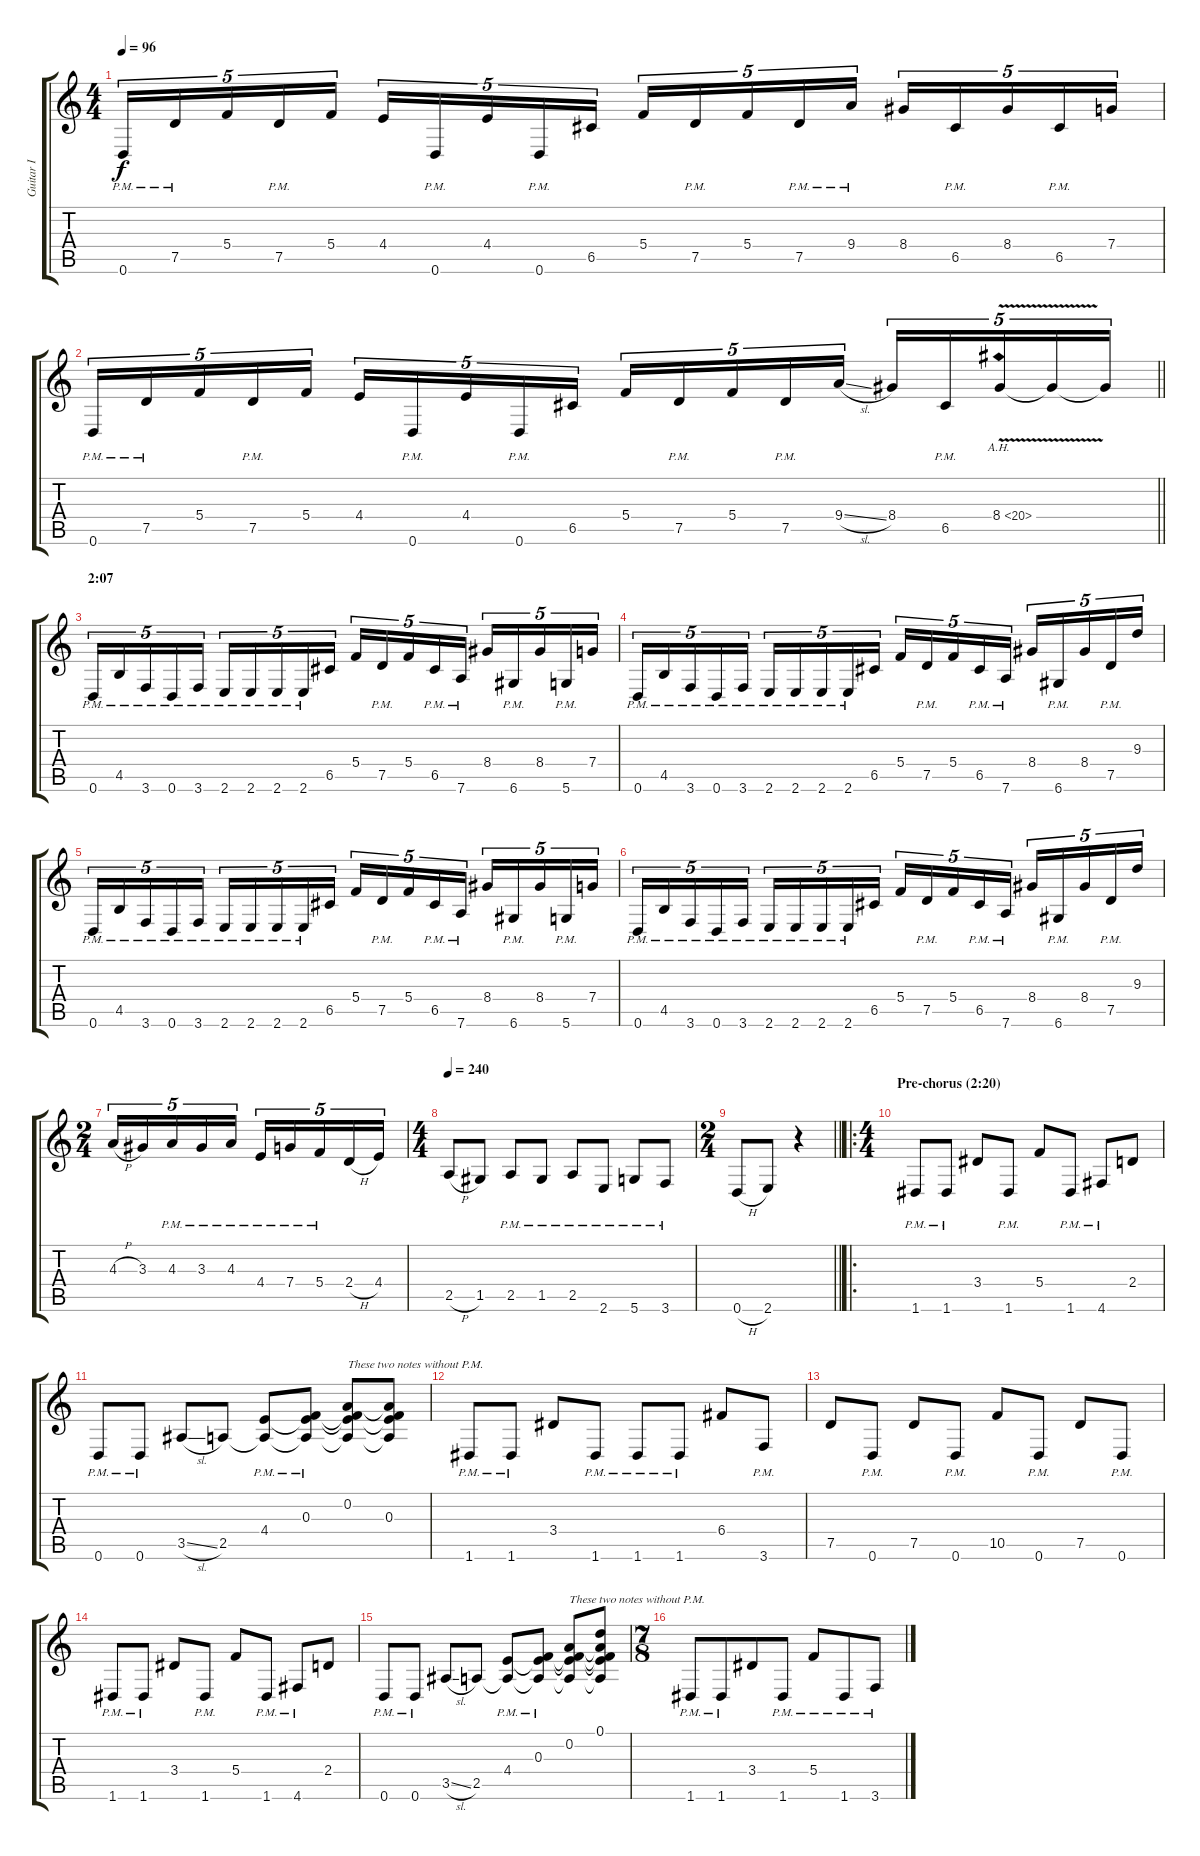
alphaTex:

\track ("Guitar I" "Guitar I") {instrument overdrivenguitar}
\staff {score tabs}
\tuning (D4 A3 F3 C3 G2 D2) {hide}
\ts (4 4)
\tempo 96
\clef g2
\ks c
0.6{pm}.16{tu (5 4) dy f} 7.5{pm}.16{tu (5 4)} 5.4.16{tu (5 4)} 7.5{pm}.16{tu (5 4)} 5.4.16{tu (5 4)} 4.4.16{tu (5 4)} 0.6{pm}.16{tu (5 4)} 4.4.16{tu (5 4)} 0.6{pm}.16{tu (5 4)} 6.5.16{tu (5 4)} 5.4.16{tu (5 4)} 7.5{pm}.16{tu (5 4)} 5.4.16{tu (5 4)} 7.5{pm}.16{tu (5 4)} 9.4{pm}.16{tu (5 4)} 8.4.16{tu (5 4)} 6.5{pm}.16{tu (5 4)} 8.4.16{tu (5 4)} 6.5{pm}.16{tu (5 4)} 7.4.16{tu (5 4)} |
\barLineRight lightlight
0.6{pm}.16{tu (5 4)} 7.5{pm}.16{tu (5 4)} 5.4.16{tu (5 4)} 7.5{pm}.16{tu (5 4)} 5.4.16{tu (5 4)} 4.4.16{tu (5 4)} 0.6{pm}.16{tu (5 4)} 4.4.16{tu (5 4)} 0.6{pm}.16{tu (5 4)} 6.5.16{tu (5 4)} 5.4.16{tu (5 4)} 7.5{pm}.16{tu (5 4)} 5.4.16{tu (5 4)} 7.5{pm}.16{tu (5 4)} 9.4{sl}.16{tu (5 4)} 8.4.16{tu (5 4)} 6.5{pm}.16{tu (5 4)} 8.4{ah 12 v}.16{tu (5 4)} 8.4{t}.16{tu (5 4)} 8.4{t}.16{tu (5 4)} |
\section ("" "2:07")
0.6{pm}.16{tu (5 4)} 4.5{pm}.16{tu (5 4)} 3.6{pm}.16{tu (5 4)} 0.6{pm}.16{tu (5 4)} 3.6{pm}.16{tu (5 4)} 2.6{pm}.16{tu (5 4)} 2.6{pm}.16{tu (5 4)} 2.6{pm}.16{tu (5 4)} 2.6{pm}.16{tu (5 4)} 6.5.16{tu (5 4)} 5.4.16{tu (5 4)} 7.5{pm}.16{tu (5 4)} 5.4.16{tu (5 4)} 6.5{pm}.16{tu (5 4)} 7.6{pm}.16{tu (5 4)} 8.4.16{tu (5 4)} 6.6{pm}.16{tu (5 4)} 8.4.16{tu (5 4)} 5.6{pm}.16{tu (5 4)} 7.4.16{tu (5 4)} |
0.6{pm}.16{tu (5 4)} 4.5{pm}.16{tu (5 4)} 3.6{pm}.16{tu (5 4)} 0.6{pm}.16{tu (5 4)} 3.6{pm}.16{tu (5 4)} 2.6{pm}.16{tu (5 4)} 2.6{pm}.16{tu (5 4)} 2.6{pm}.16{tu (5 4)} 2.6{pm}.16{tu (5 4)} 6.5.16{tu (5 4)} 5.4.16{tu (5 4)} 7.5{pm}.16{tu (5 4)} 5.4.16{tu (5 4)} 6.5{pm}.16{tu (5 4)} 7.6{pm}.16{tu (5 4)} 8.4.16{tu (5 4)} 6.6{pm}.16{tu (5 4)} 8.4.16{tu (5 4)} 7.5{pm}.16{tu (5 4)} 9.3.16{tu (5 4)} |
0.6{pm}.16{tu (5 4)} 4.5{pm}.16{tu (5 4)} 3.6{pm}.16{tu (5 4)} 0.6{pm}.16{tu (5 4)} 3.6{pm}.16{tu (5 4)} 2.6{pm}.16{tu (5 4)} 2.6{pm}.16{tu (5 4)} 2.6{pm}.16{tu (5 4)} 2.6{pm}.16{tu (5 4)} 6.5.16{tu (5 4)} 5.4.16{tu (5 4)} 7.5{pm}.16{tu (5 4)} 5.4.16{tu (5 4)} 6.5{pm}.16{tu (5 4)} 7.6{pm}.16{tu (5 4)} 8.4.16{tu (5 4)} 6.6{pm}.16{tu (5 4)} 8.4.16{tu (5 4)} 5.6{pm}.16{tu (5 4)} 7.4.16{tu (5 4)} |
0.6{pm}.16{tu (5 4)} 4.5{pm}.16{tu (5 4)} 3.6{pm}.16{tu (5 4)} 0.6{pm}.16{tu (5 4)} 3.6{pm}.16{tu (5 4)} 2.6{pm}.16{tu (5 4)} 2.6{pm}.16{tu (5 4)} 2.6{pm}.16{tu (5 4)} 2.6{pm}.16{tu (5 4)} 6.5.16{tu (5 4)} 5.4.16{tu (5 4)} 7.5{pm}.16{tu (5 4)} 5.4.16{tu (5 4)} 6.5{pm}.16{tu (5 4)} 7.6{pm}.16{tu (5 4)} 8.4.16{tu (5 4)} 6.6{pm}.16{tu (5 4)} 8.4.16{tu (5 4)} 7.5{pm}.16{tu (5 4)} 9.3.16{tu (5 4)} |
\ts (2 4)
4.3{h}.16{tu (5 4)} 3.3.16{tu (5 4)} 4.3{pm}.16{tu (5 4)} 3.3{pm}.16{tu (5 4)} 4.3{pm}.16{tu (5 4)} 4.4{pm}.16{tu (5 4)} 7.4{pm}.16{tu (5 4)} 5.4{pm}.16{tu (5 4)} 2.4{h}.16{tu (5 4)} 4.4.16{tu (5 4)} |
\ts (4 4)
\tempo 240
2.5{h}.8 1.5.8 2.5{pm}.8 1.5{pm}.8 2.5{pm}.8 2.6{pm}.8 5.6{pm}.8 3.6{pm}.8 |
\ts (2 4)
\barLineRight lightlight
0.6{h}.8 2.6.8 r.4 |
\ro
\ts (4 4)
\section ("" "Pre-chorus (2:20)")
1.6{pm}.8 1.6{pm}.8 3.4.8 1.6{pm}.8 5.4.8 1.6{pm}.8 4.6{pm}.8 2.4.8 |
0.6{pm}.8 0.6{pm}.8 3.5{sl}.8 2.5.8 (4.4{pm} 2.5{t}).8 (0.3{pm} 4.4{t} 2.5{t}).8 (0.2 0.3{t} 4.4{t} 2.5{t}).8{txt "These two notes without P.M."} (0.2{t} 0.3 4.4{t} 2.5{t}).8 |
1.6{pm}.8 1.6{pm}.8 3.4.8 1.6{pm}.8 1.6{pm}.8 1.6{pm}.8 6.4.8 3.6{pm}.8 |
7.5.8 0.6{pm}.8 7.5.8 0.6{pm}.8 10.5.8 0.6{pm}.8 7.5.8 0.6{pm}.8 |
1.6{pm}.8 1.6{pm}.8 3.4.8 1.6{pm}.8 5.4.8 1.6{pm}.8 4.6{pm}.8 2.4.8 |
0.6{pm}.8 0.6{pm}.8 3.5{sl}.8 2.5.8 (4.4{pm} 2.5{t}).8 (0.3{pm} 4.4{t} 2.5{t}).8 (0.2 0.3{t} 4.4{t} 2.5{t}).8{txt "These two notes without P.M."} (0.1 0.2{t} 0.3{t} 4.4{t} 2.5{t}).8 |
\ts (7 8)
1.6{pm}.8 1.6{pm}.8 3.4.8 1.6{pm}.8 5.4{pm}.8 1.6{pm}.8 3.6{pm}.8
